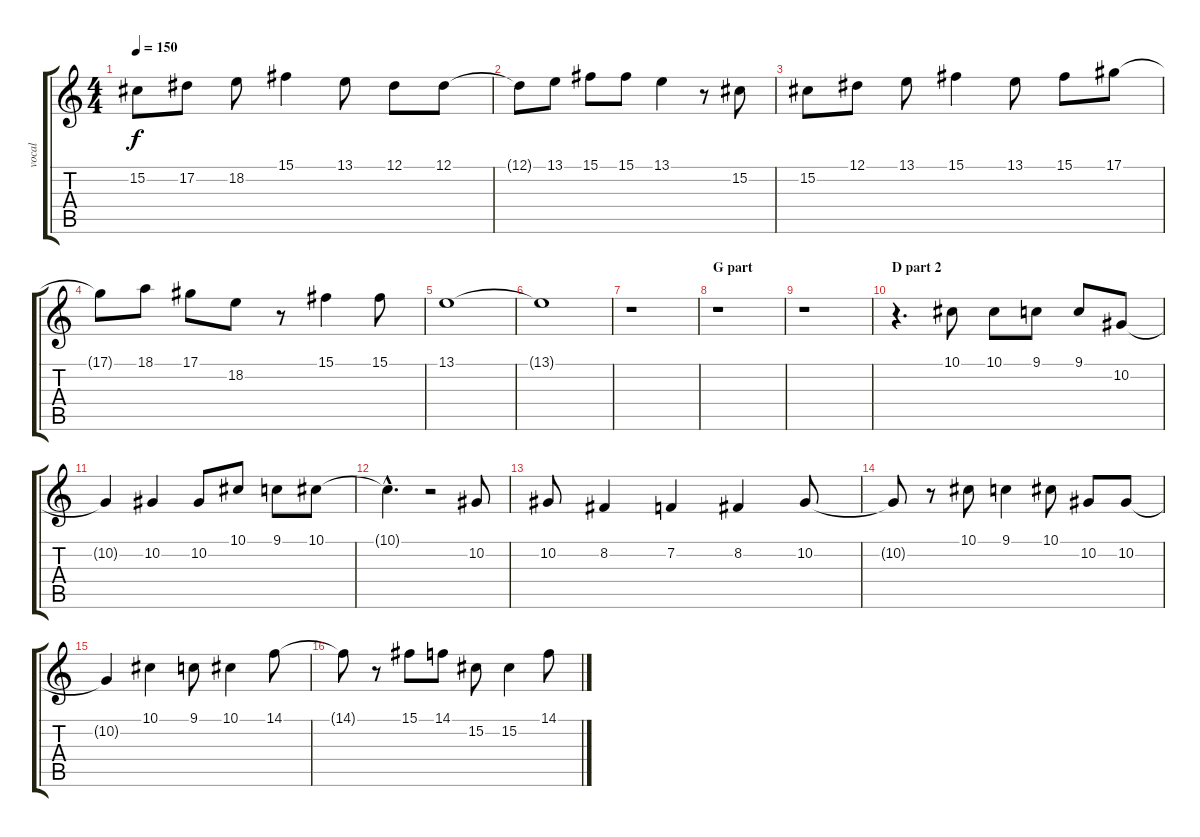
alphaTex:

\track ("vocal" "vocal") {instrument flute}
\staff {score tabs}
\tuning (Eb4 Bb3 Gb3 Db3 Ab2 Eb2) {hide}
\ts (4 4)
\tempo 150
\clef g2
\ks c
15.2.8{dy f} 17.2.8 18.2.8 15.1.4 13.1.8 12.1.8 12.1.8 |
12.1{t}.8 13.1.8 15.1.8 15.1.8 13.1.4 r.8 15.2.8 |
15.2.8 12.1.8 13.1.8 15.1.4 13.1.8 15.1.8 17.1.8 |
17.1{t}.8 18.1.8 17.1.8 18.2.8 r.8 15.1.4 15.1.8 |
13.1.1 |
13.1{t}.1 |
r.1 |
\section ("" "G part")
r.1 |
r.1 |
\section ("" "D part 2")
r.4{d} 10.1.8 10.1.8 9.1.8 9.1.8 10.2.8 |
10.2{t}.4 10.2.4 10.2.8 10.1.8 9.1.8 10.1.8 |
10.1{hac t}.4{d} r.2 10.2.8 |
10.2.8 8.2.4 7.2.4 8.2.4 10.2.8 |
10.2{t}.8 r.8 10.1.8 9.1.4 10.1.8 10.2.8 10.2.8 |
10.2{t}.4 10.1.4 9.1.8 10.1.4 14.1.8 |
14.1{t}.8 r.8 15.1.8 14.1.8 15.2.8 15.2.4 14.1.8
